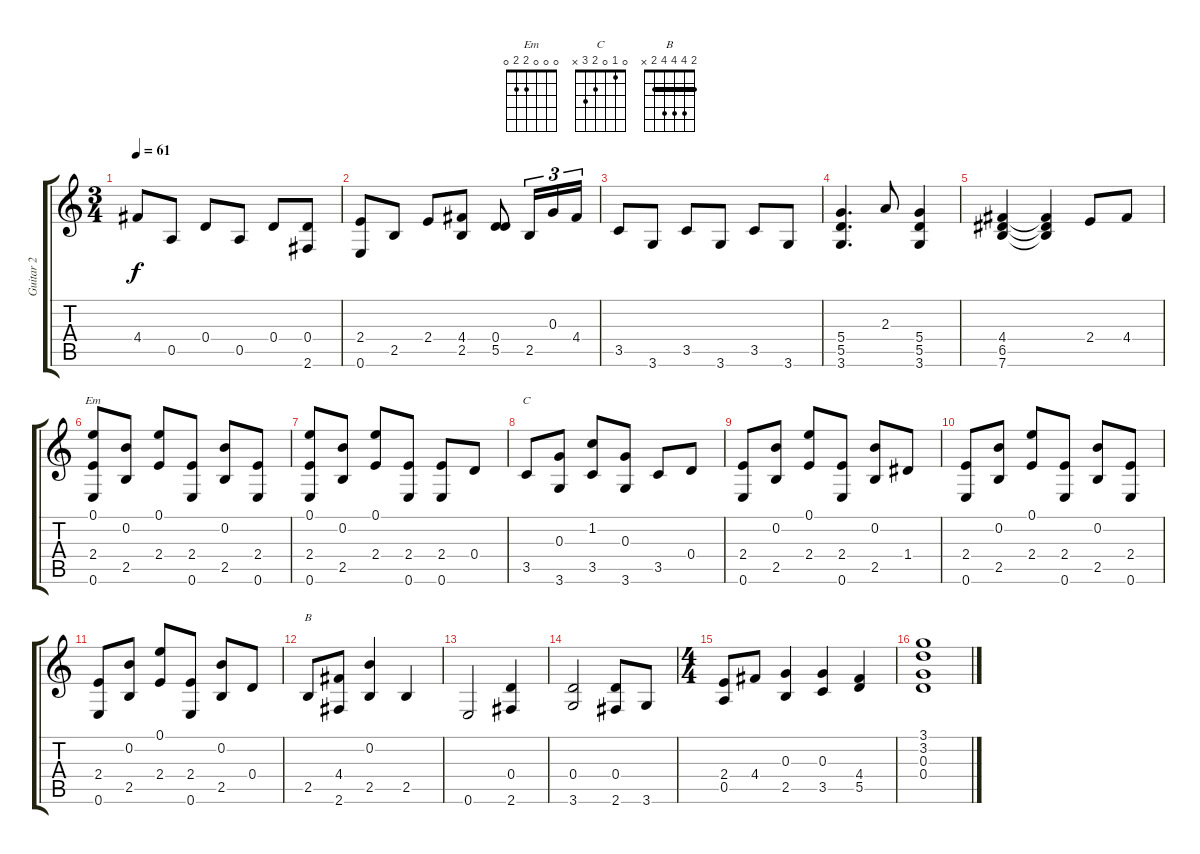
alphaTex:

\track ("Guitar 2" "Guitar 2") {instrument acousticguitarsteel}
\staff {score tabs}
\tuning (E4 B3 G3 D3 A2 E2) {hide}
\chord ("Em" 0 0 0 2 2 0)
\chord ("C" 0 1 0 2 3 x)
\chord ("B" 2 4 4 4 2 x) {barre 2}
\ts (3 4)
\tempo 61
\clef g2
\ks c
4.4.8{dy f} 0.5.8 0.4.8 0.5.8 0.4.8 (0.4 2.6).8 |
(2.4 0.6).8 2.5.8 2.4.8 (4.4 2.5).8 (0.4 5.5).8 2.5.16{tu (3 2)} 0.3.16{tu (3 2)} 4.4.16{tu (3 2)} |
3.5.8 3.6.8 3.5.8 3.6.8 3.5.8 3.6.8 |
(5.4 5.5 3.6).4{d} 2.3.8 (5.4 5.5 3.6).4 |
(4.4 6.5 7.6).4 (4.4{t} 6.5{t} 7.6{t}).4 2.4.8 4.4.8 |
(0.1 2.4 0.6).8{ch "Em"} (0.2 2.5).8 (0.1 2.4).8 (2.4 0.6).8 (0.2 2.5).8 (2.4 0.6).8 |
(0.1 2.4 0.6).8 (0.2 2.5).8 (0.1 2.4).8 (2.4 0.6).8 (2.4 0.6).8 0.4.8 |
3.5.8{ch "C"} (0.3 3.6).8 (1.2 3.5).8 (0.3 3.6).8 3.5.8 0.4.8 |
(2.4 0.6).8 (0.2 2.5).8 (0.1 2.4).8 (2.4 0.6).8 (0.2 2.5).8 1.4.8 |
(2.4 0.6).8 (0.2 2.5).8 (0.1 2.4).8 (2.4 0.6).8 (0.2 2.5).8 (2.4 0.6).8 |
(2.4 0.6).8 (0.2 2.5).8 (0.1 2.4).8 (2.4 0.6).8 (0.2 2.5).8 0.4.8 |
2.5.8{ch "B"} (4.4 2.6).8 (0.2 2.5).4 2.5.4 |
0.6.2 (0.4 2.6).4 |
(0.4 3.6).2 (0.4 2.6).8 3.6.8 |
\ts (4 4)
(2.4 0.5).8 4.4.8 (0.3 2.5).4 (0.3 3.5).4 (4.4 5.5).4 |
(3.1 3.2 0.3 0.4).1
